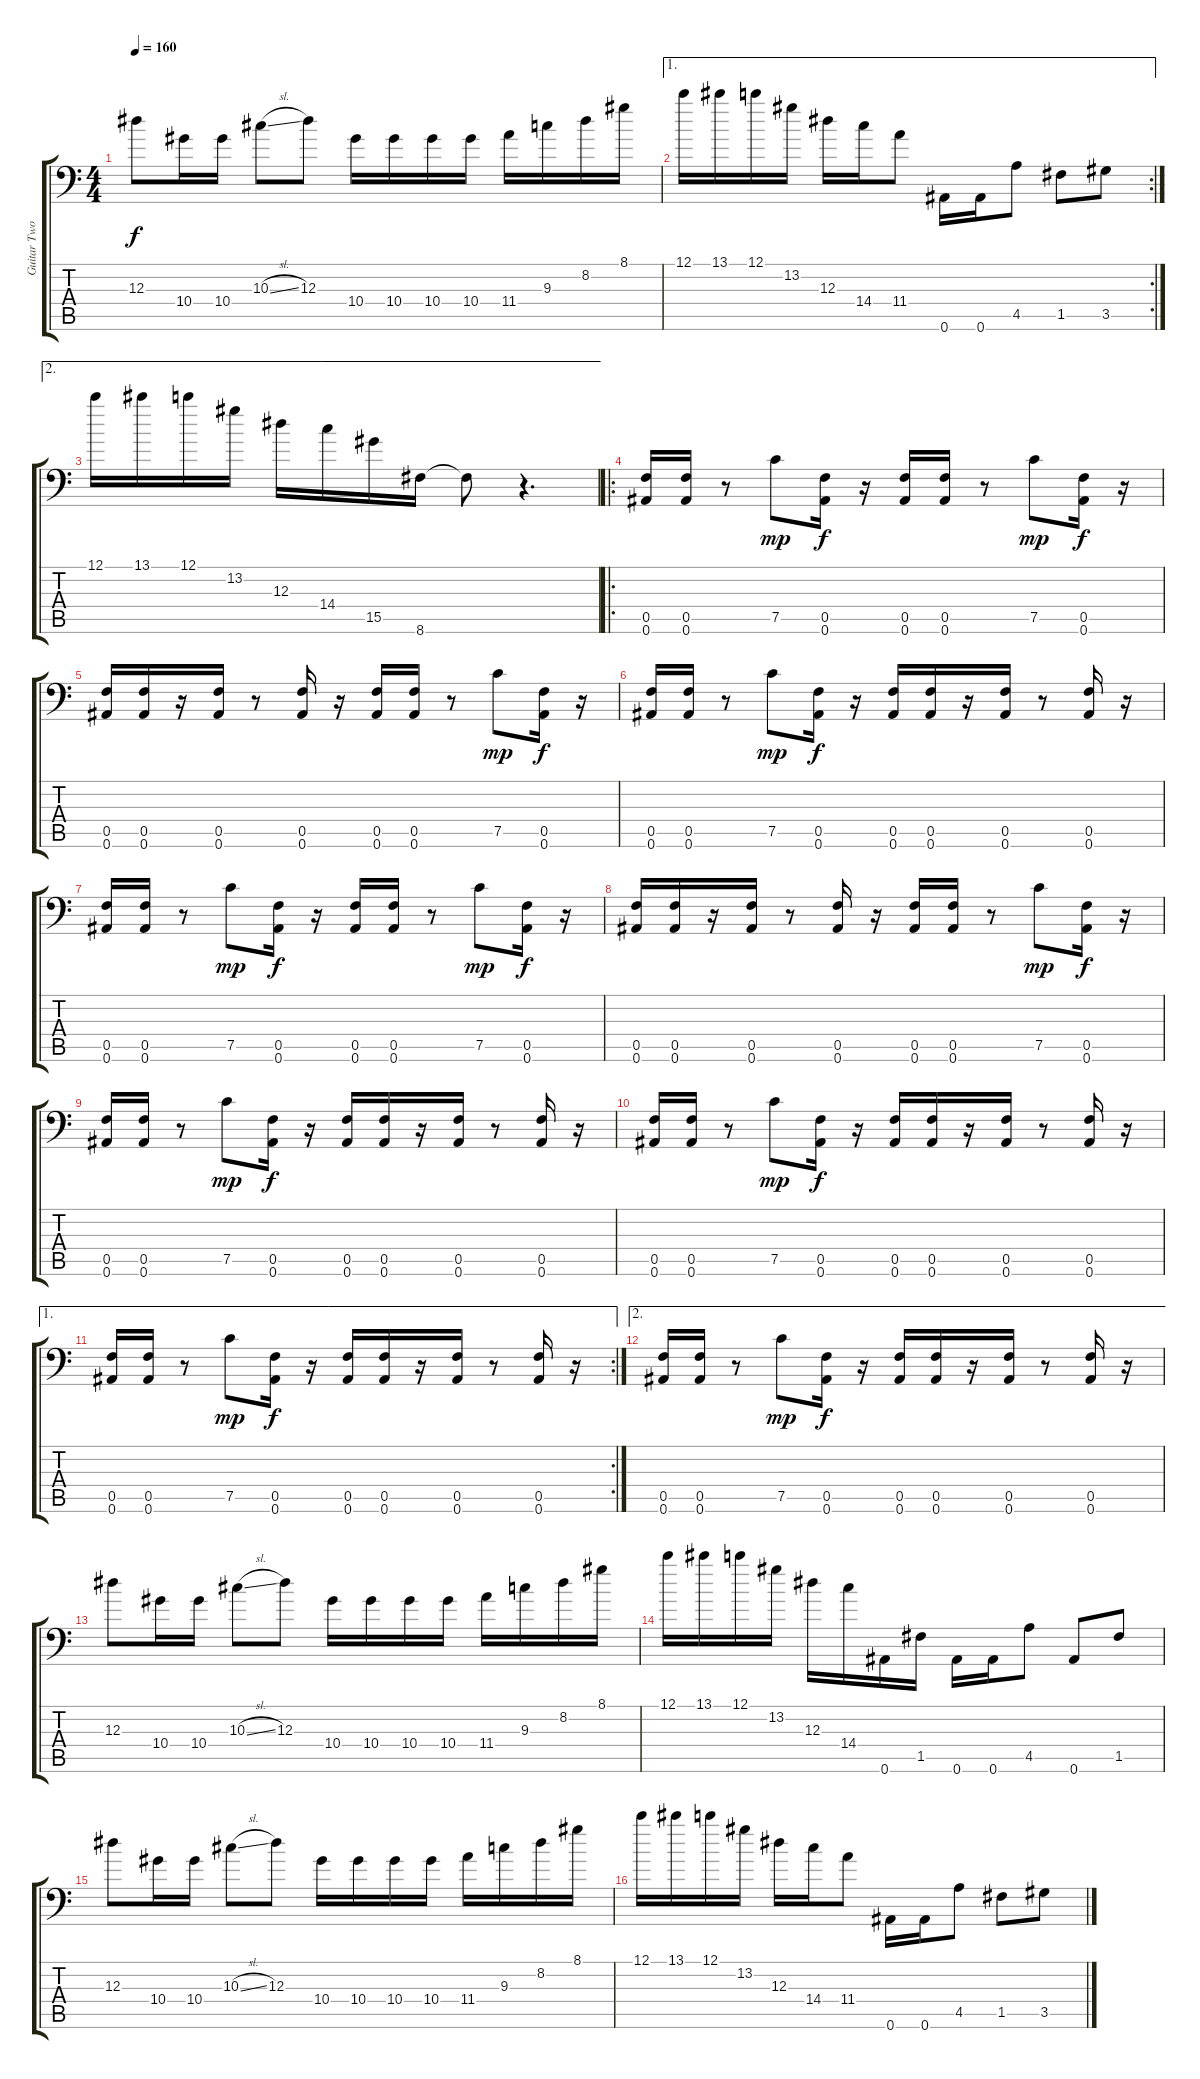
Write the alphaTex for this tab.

\track ("Guitar Two" "Guitar Two") {instrument distortionguitar}
\staff {score tabs}
\tuning (C4 G3 Eb3 Bb2 F2 Bb1) {hide}
\ts (4 4)
\tempo 160
\clef f4
\ks c
12.3.8{dy f} 10.4.16 10.4.16 10.3{sl}.8 12.3.8 10.4.16 10.4.16 10.4.16 10.4.16 11.4.16 9.3.16 8.2.16 8.1.16 |
\ae 1
\rc 2
12.1.16 13.1.16 12.1.16 13.2.16 12.3.16 14.4.16 11.4.8 0.6.16 0.6.16 4.5.8 1.5.8 3.5.8 |
\ae 2
12.1.16 13.1.16 12.1.16 13.2.16 12.3.16 14.4.16 15.5.16 8.6.16 8.6{t}.8 r.4{d} |
\ro
(0.5 0.6).16 (0.5 0.6).16 r.8 7.5.8{dy mp} (0.5 0.6).16{dy f} r.16 (0.5 0.6).16 (0.5 0.6).16 r.8 7.5.8{dy mp} (0.5 0.6).16{dy f} r.16 |
(0.5 0.6).16 (0.5 0.6).16 r.16 (0.5 0.6).16 r.8 (0.5 0.6).16 r.16 (0.5 0.6).16 (0.5 0.6).16 r.8 7.5.8{dy mp} (0.5 0.6).16{dy f} r.16 |
(0.5 0.6).16 (0.5 0.6).16 r.8 7.5.8{dy mp} (0.5 0.6).16{dy f} r.16 (0.5 0.6).16 (0.5 0.6).16 r.16 (0.5 0.6).16 r.8 (0.5 0.6).16 r.16 |
(0.5 0.6).16 (0.5 0.6).16 r.8 7.5.8{dy mp} (0.5 0.6).16{dy f} r.16 (0.5 0.6).16 (0.5 0.6).16 r.8 7.5.8{dy mp} (0.5 0.6).16{dy f} r.16 |
(0.5 0.6).16 (0.5 0.6).16 r.16 (0.5 0.6).16 r.8 (0.5 0.6).16 r.16 (0.5 0.6).16 (0.5 0.6).16 r.8 7.5.8{dy mp} (0.5 0.6).16{dy f} r.16 |
(0.5 0.6).16 (0.5 0.6).16 r.8 7.5.8{dy mp} (0.5 0.6).16{dy f} r.16 (0.5 0.6).16 (0.5 0.6).16 r.16 (0.5 0.6).16 r.8 (0.5 0.6).16 r.16 |
(0.5 0.6).16 (0.5 0.6).16 r.8 7.5.8{dy mp} (0.5 0.6).16{dy f} r.16 (0.5 0.6).16 (0.5 0.6).16 r.16 (0.5 0.6).16 r.8 (0.5 0.6).16 r.16 |
\ae 1
\rc 2
(0.5 0.6).16 (0.5 0.6).16 r.8 7.5.8{dy mp} (0.5 0.6).16{dy f} r.16 (0.5 0.6).16 (0.5 0.6).16 r.16 (0.5 0.6).16 r.8 (0.5 0.6).16 r.16 |
\ae 2
(0.5 0.6).16 (0.5 0.6).16 r.8 7.5.8{dy mp} (0.5 0.6).16{dy f} r.16 (0.5 0.6).16 (0.5 0.6).16 r.16 (0.5 0.6).16 r.8 (0.5 0.6).16 r.16 |
12.3.8 10.4.16 10.4.16 10.3{sl}.8 12.3.8 10.4.16 10.4.16 10.4.16 10.4.16 11.4.16 9.3.16 8.2.16 8.1.16 |
12.1.16 13.1.16 12.1.16 13.2.16 12.3.16 14.4.16 0.6.16 1.5.16 0.6.16 0.6.16 4.5.8 0.6.8 1.5.8 |
12.3.8 10.4.16 10.4.16 10.3{sl}.8 12.3.8 10.4.16 10.4.16 10.4.16 10.4.16 11.4.16 9.3.16 8.2.16 8.1.16 |
12.1.16 13.1.16 12.1.16 13.2.16 12.3.16 14.4.16 11.4.8 0.6.16 0.6.16 4.5.8 1.5.8 3.5.8
